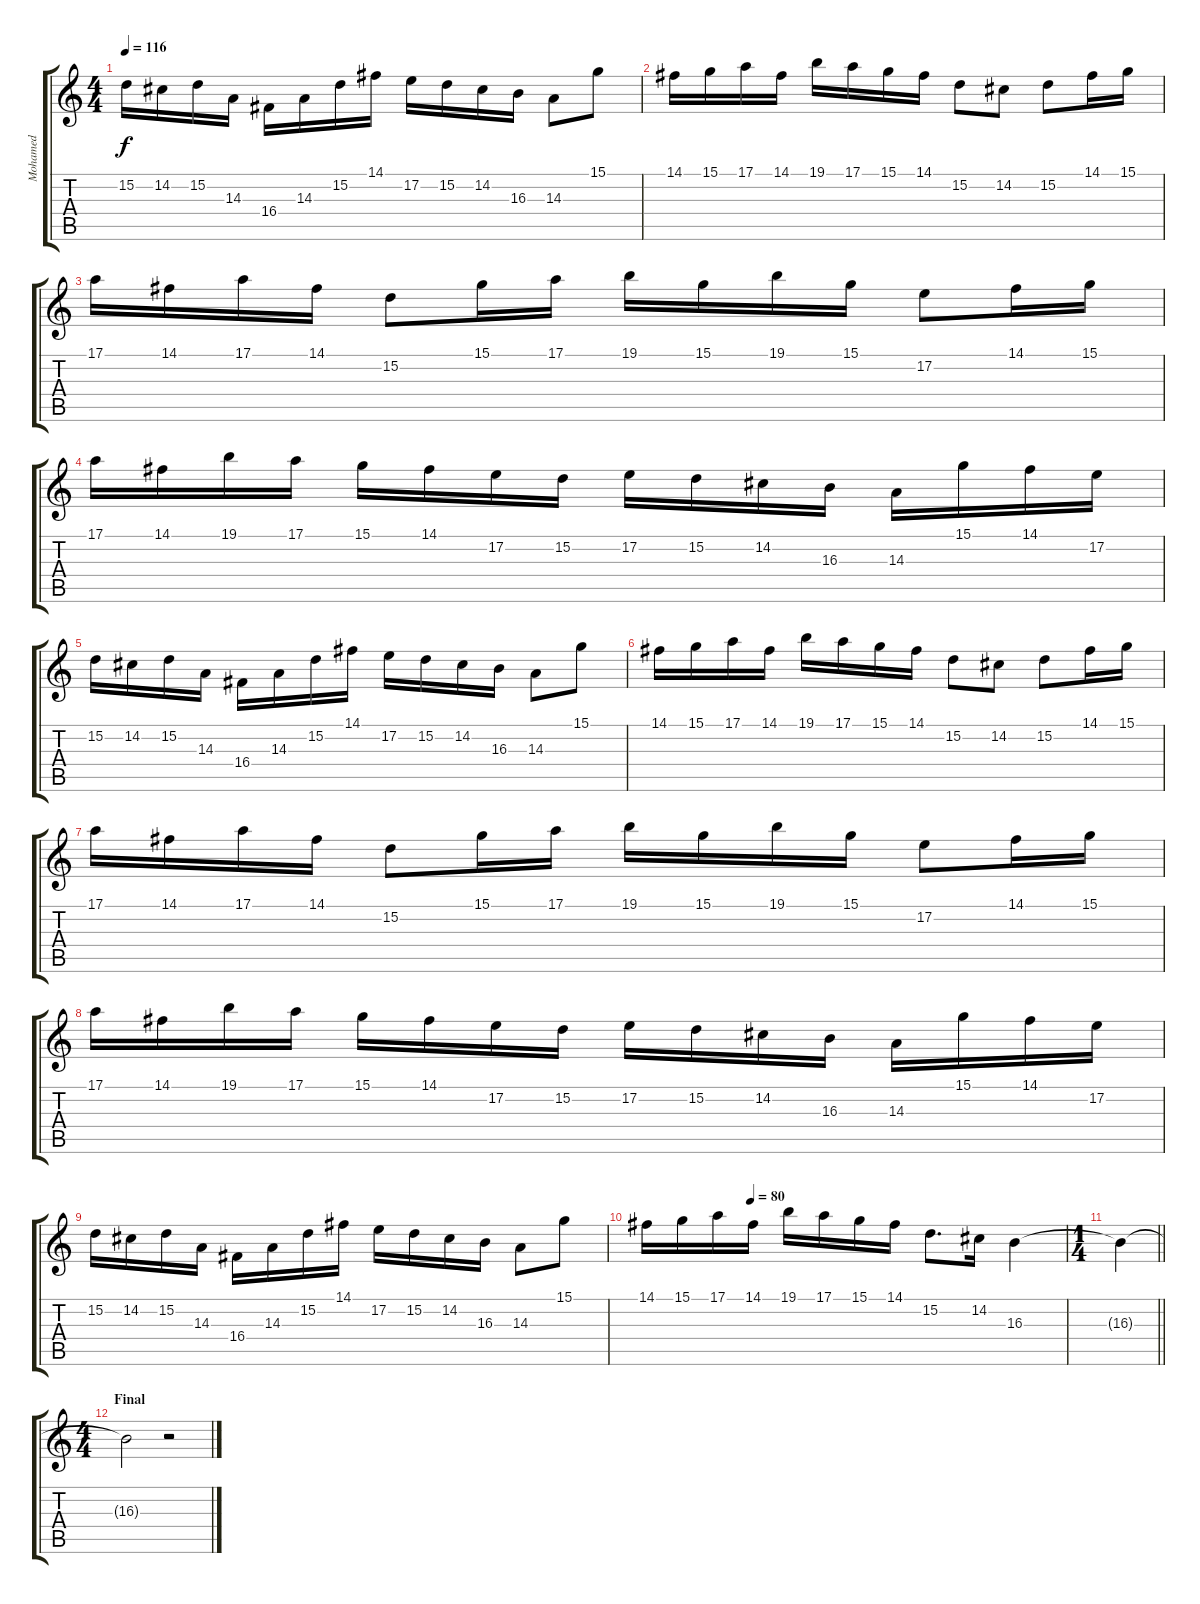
\track ("Mohamed" "Mohamed") {instrument violin}
\staff {score tabs}
\tuning (E4 B3 G3 D3 A2 E2) {hide}
\ts (4 4)
\tempo 116
\clef g2
\ks c
15.2.16{dy f} 14.2.16 15.2.16 14.3.16 16.4.16 14.3.16 15.2.16 14.1.16 17.2.16 15.2.16 14.2.16 16.3.16 14.3.8 15.1.8 |
14.1.16 15.1.16 17.1.16 14.1.16 19.1.16 17.1.16 15.1.16 14.1.16 15.2.8 14.2.8 15.2.8 14.1.16 15.1.16 |
17.1.16 14.1.16 17.1.16 14.1.16 15.2.8 15.1.16 17.1.16 19.1.16 15.1.16 19.1.16 15.1.16 17.2.8 14.1.16 15.1.16 |
17.1.16 14.1.16 19.1.16 17.1.16 15.1.16 14.1.16 17.2.16 15.2.16 17.2.16 15.2.16 14.2.16 16.3.16 14.3.16 15.1.16 14.1.16 17.2.16 |
15.2.16 14.2.16 15.2.16 14.3.16 16.4.16 14.3.16 15.2.16 14.1.16 17.2.16 15.2.16 14.2.16 16.3.16 14.3.8 15.1.8 |
14.1.16 15.1.16 17.1.16 14.1.16 19.1.16 17.1.16 15.1.16 14.1.16 15.2.8 14.2.8 15.2.8 14.1.16 15.1.16 |
17.1.16 14.1.16 17.1.16 14.1.16 15.2.8 15.1.16 17.1.16 19.1.16 15.1.16 19.1.16 15.1.16 17.2.8 14.1.16 15.1.16 |
17.1.16 14.1.16 19.1.16 17.1.16 15.1.16 14.1.16 17.2.16 15.2.16 17.2.16 15.2.16 14.2.16 16.3.16 14.3.16 15.1.16 14.1.16 17.2.16 |
15.2.16 14.2.16 15.2.16 14.3.16 16.4.16 14.3.16 15.2.16 14.1.16 17.2.16 15.2.16 14.2.16 16.3.16 14.3.8 15.1.8 |
\tempo (80 0.25)
14.1.16 15.1.16 17.1.16 14.1.16 19.1.16 17.1.16 15.1.16 14.1.16 15.2.8{d} 14.2.16 16.3.4{volume 4} |
\ts (1 4)
\barLineRight lightlight
16.3{t}.4 |
\ts (4 4)
\section ("" "Final")
16.3{t}.2 r.2
